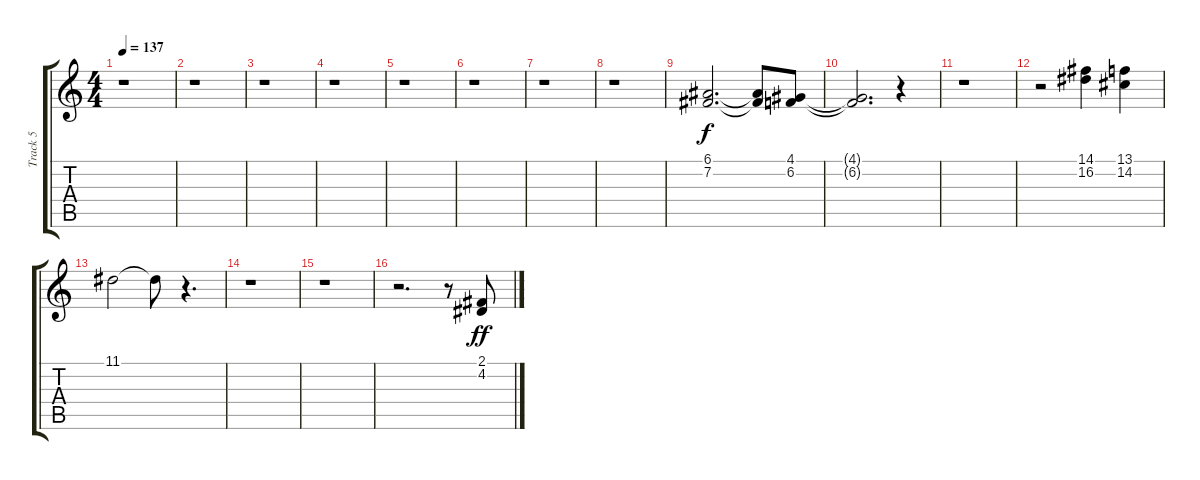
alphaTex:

\track ("Track 5" "Track 5") {instrument pad3polysynth}
\staff {score tabs}
\tuning (E4 B3 G3 D3 A2 E2) {hide}
\ts (4 4)
\tempo 137
\clef g2
\ks c
r.1{dy ff} |
r.1 |
r.1 |
r.1 |
r.1 |
r.1 |
r.1 |
r.1 |
(6.1 7.2).2{d dy f} (6.1{t} 7.2{t}).8 (4.1 6.2).8 |
(4.1{t} 6.2{t}).2{d} r.4 |
r.1 |
r.2 (14.1 16.2).4 (13.1 14.2).4 |
11.1.2 11.1{t}.8 r.4{d} |
r.1 |
r.1 |
r.2{d} r.8 (2.1 4.2).8{dy ff}
